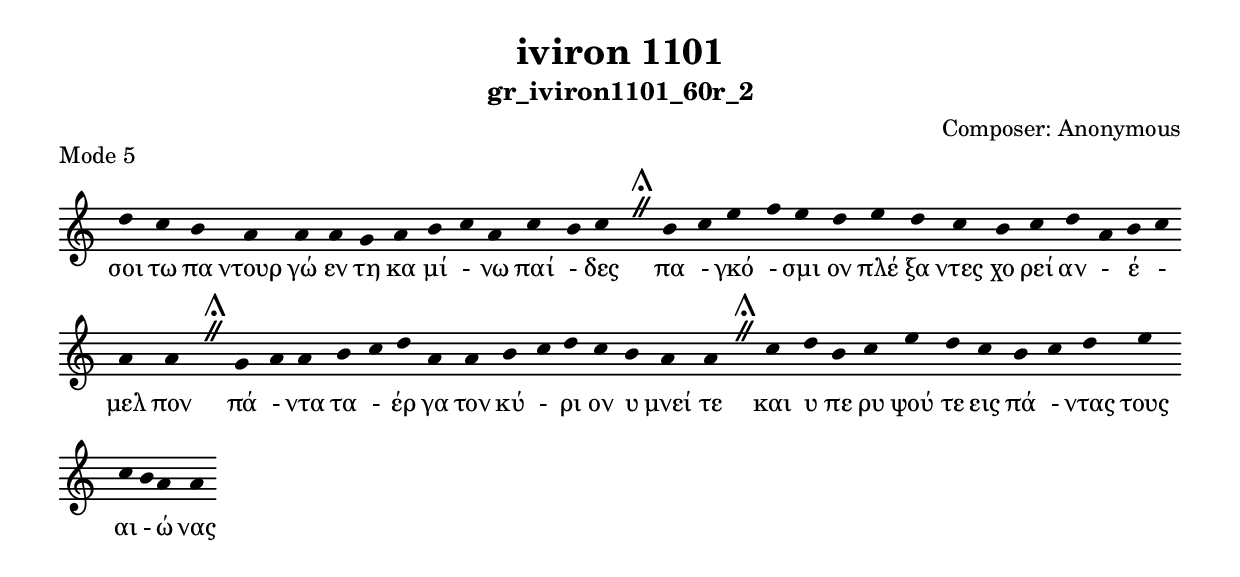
\include "gregorian.ly"

	\header {
 	  title = "iviron 1101"
	  subtitle = "gr_iviron1101_60r_2"
	  composer = "Composer: Αnonymous"
	  piece = "Mode 5"
	}

	chant = {
	  d''4 c''4 b'4 a'4 a'4 a'4 g'4 a'4 b'4 c''4 a'4 c''4 b'4 c''4 \divisioMaior
 b'4 c''4 e''4 f''4 e''4 d''4 e''4 d''4 c''4 b'4 c''4 d''4 a'4 b'4 c''4 a'4 a'4 \divisioMaior
 g'4 a'4 a'4 b'4 c''4 d''4 a'4 a'4 b'4 c''4 d''4 c''4 b'4 a'4 a'4 \divisioMaior
 c''4 d''4 b'4 c''4 e''4 d''4 c''4 b'4 c''4 d''4 e''4 c''4 b'4 a'4 a'4\finalis
	}

	verba = \lyricmode {σοι τω πα ντουρ γώ εν τη κα μί - νω παί - δες 
πα - γκό - σμι ον πλέ ξα ντες χο ρεί αν - έ - μελ πον 
πά - ντα τα - έρ γα τον κύ - ρι ον υ μνεί τε 
και υ πε ρυ ψού τε εις πά - ντας τους αι - ώ νας 
	}


	\score {
	  \new Staff <<
	  \new Voice = "melody" \chant
	  \new Lyrics = "one" \lyricsto melody \verba
	  >>
	  \layout {
	    \context {
	      \Staff
	      \remove "Time_signature_engraver"
	      \remove "Bar_engraver"
	    }
	    \context {
	      \Voice
	      \remove "Stem_engraver"
	    }
	  }
	}